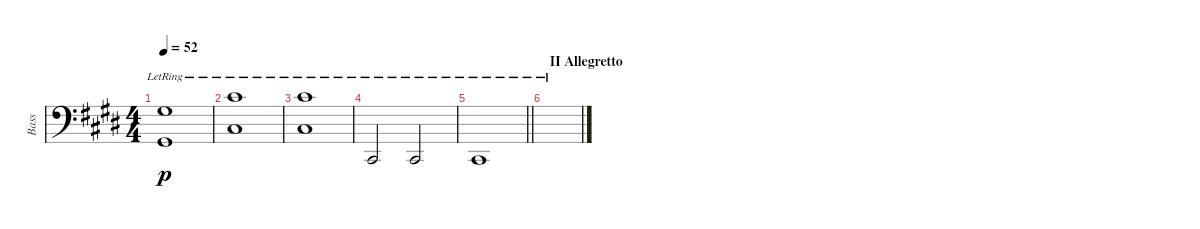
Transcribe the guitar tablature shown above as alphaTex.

\track ("Bass" "Bass") {instrument acousticbass}
\staff {score}
\tuning (G2 D2 A1 E1 E0) {hide}
\ts (4 4)
\tempo 52
\clef f4
\ks c#minor
(1.1{lr} 4.4{lr}).1{dy p} |
(4.3{lr} 21.4{lr}).1 |
(6.1{lr} 4.3{lr}).1 |
9.5{lr}.2 9.5{lr}.2 |
\barLineRight lightlight
9.5{lr}.1 |
\section ("" " II Allegretto")
